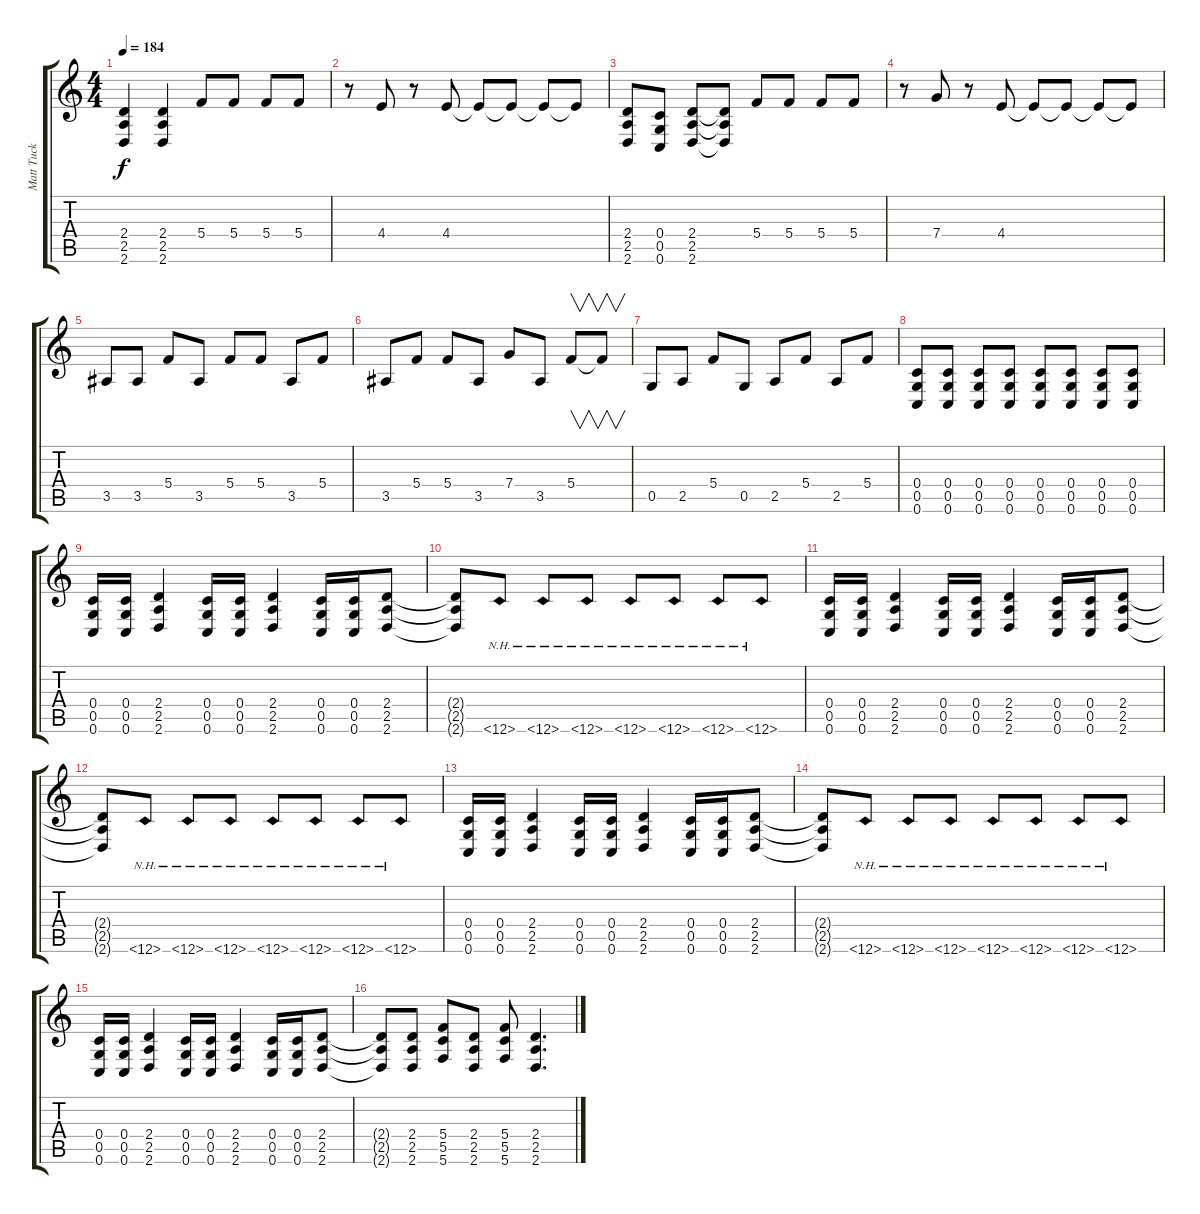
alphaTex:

\track ("Matt Tuck" "Matt Tuck") {instrument distortionguitar}
\staff {score tabs}
\tuning (D4 A3 F3 C3 G2 C2) {hide}
\ts (4 4)
\tempo 184
\clef g2
\ks c
(2.4 2.5 2.6).4{dy f} (2.4 2.5 2.6).4 5.4.8 5.4.8 5.4.8 5.4.8 |
r.8 4.4.8 r.8 4.4.8 4.4{t}.8 4.4{t}.8 4.4{t}.8 4.4{t}.8 |
(2.4 2.5 2.6).8 (0.4 0.5 0.6).8 (2.4 2.5 2.6).8 (2.4{t} 2.5{t} 2.6{t}).8 5.4.8 5.4.8 5.4.8 5.4.8 |
r.8 7.4.8 r.8 4.4.8 4.4{t}.8 4.4{t}.8 4.4{t}.8 4.4{t}.8 |
3.5.8 3.5.8 5.4.8 3.5.8 5.4.8 5.4.8 3.5.8 5.4.8 |
3.5.8 5.4.8 5.4.8 3.5.8 7.4.8 3.5.8 5.4.8{v} 5.4{t}.8{v} |
0.5.8 2.5.8 5.4.8 0.5.8 2.5.8 5.4.8 2.5.8 5.4.8 |
(0.4 0.5 0.6).8 (0.4 0.5 0.6).8 (0.4 0.5 0.6).8 (0.4 0.5 0.6).8 (0.4 0.5 0.6).8 (0.4 0.5 0.6).8 (0.4 0.5 0.6).8 (0.4 0.5 0.6).8 |
(0.4 0.5 0.6).16 (0.4 0.5 0.6).16 (2.4 2.5 2.6).4 (0.4 0.5 0.6).16 (0.4 0.5 0.6).16 (2.4 2.5 2.6).4 (0.4 0.5 0.6).16 (0.4 0.5 0.6).16 (2.4 2.5 2.6).8 |
(2.4{t} 2.5{t} 2.6{t}).8 0.6{nh}.8 0.6{nh}.8 0.6{nh}.8 0.6{nh}.8 0.6{nh}.8 0.6{nh}.8 0.6{nh}.8 |
(0.4 0.5 0.6).16 (0.4 0.5 0.6).16 (2.4 2.5 2.6).4 (0.4 0.5 0.6).16 (0.4 0.5 0.6).16 (2.4 2.5 2.6).4 (0.4 0.5 0.6).16 (0.4 0.5 0.6).16 (2.4 2.5 2.6).8 |
(2.4{t} 2.5{t} 2.6{t}).8 0.6{nh}.8 0.6{nh}.8 0.6{nh}.8 0.6{nh}.8 0.6{nh}.8 0.6{nh}.8 0.6{nh}.8 |
(0.4 0.5 0.6).16 (0.4 0.5 0.6).16 (2.4 2.5 2.6).4 (0.4 0.5 0.6).16 (0.4 0.5 0.6).16 (2.4 2.5 2.6).4 (0.4 0.5 0.6).16 (0.4 0.5 0.6).16 (2.4 2.5 2.6).8 |
(2.4{t} 2.5{t} 2.6{t}).8 0.6{nh}.8 0.6{nh}.8 0.6{nh}.8 0.6{nh}.8 0.6{nh}.8 0.6{nh}.8 0.6{nh}.8 |
(0.4 0.5 0.6).16 (0.4 0.5 0.6).16 (2.4 2.5 2.6).4 (0.4 0.5 0.6).16 (0.4 0.5 0.6).16 (2.4 2.5 2.6).4 (0.4 0.5 0.6).16 (0.4 0.5 0.6).16 (2.4 2.5 2.6).8 |
(2.4{t} 2.5{t} 2.6{t}).8 (2.4 2.5 2.6).8 (5.4 5.5 5.6).8 (2.4 2.5 2.6).8 (5.4 5.5 5.6).8 (2.4 2.5 2.6).4{d}
